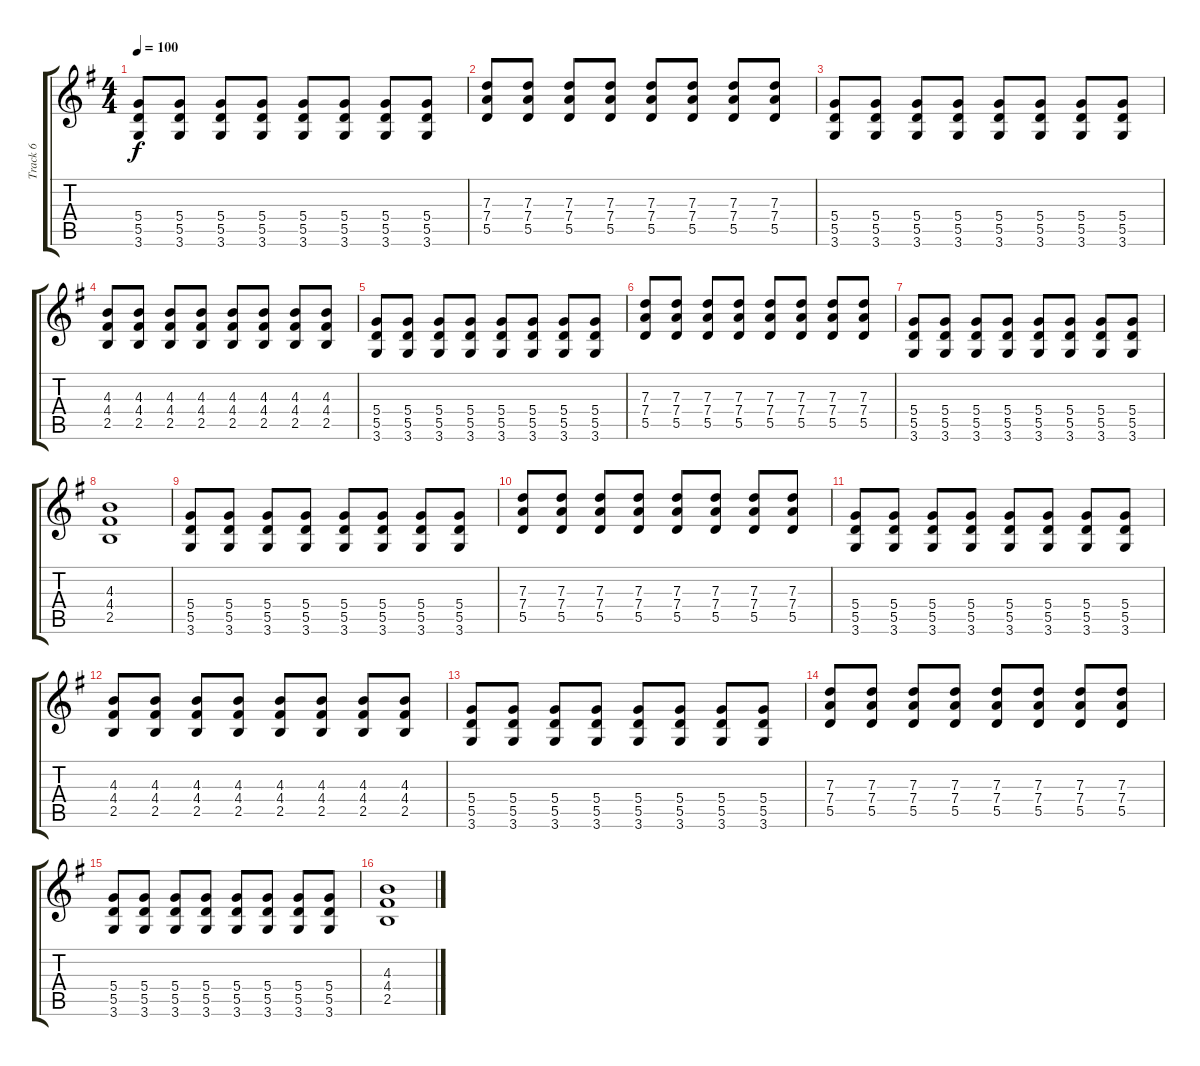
\track ("Track 6" "Track 6") {instrument overdrivenguitar}
\staff {score tabs}
\tuning (E4 B3 G3 D3 A2 E2) {hide}
\ts (4 4)
\tempo 100
\clef g2
\ks g
(5.4 5.5 3.6).8{dy f} (5.4 5.5 3.6).8 (5.4 5.5 3.6).8 (5.4 5.5 3.6).8 (5.4 5.5 3.6).8 (5.4 5.5 3.6).8 (5.4 5.5 3.6).8 (5.4 5.5 3.6).8 |
(7.3 7.4 5.5).8 (7.3 7.4 5.5).8 (7.3 7.4 5.5).8 (7.3 7.4 5.5).8 (7.3 7.4 5.5).8 (7.3 7.4 5.5).8 (7.3 7.4 5.5).8 (7.3 7.4 5.5).8 |
(5.4 5.5 3.6).8 (5.4 5.5 3.6).8 (5.4 5.5 3.6).8 (5.4 5.5 3.6).8 (5.4 5.5 3.6).8 (5.4 5.5 3.6).8 (5.4 5.5 3.6).8 (5.4 5.5 3.6).8 |
(4.3 4.4 2.5).8 (4.3 4.4 2.5).8 (4.3 4.4 2.5).8 (4.3 4.4 2.5).8 (4.3 4.4 2.5).8 (4.3 4.4 2.5).8 (4.3 4.4 2.5).8 (4.3 4.4 2.5).8 |
(5.4 5.5 3.6).8 (5.4 5.5 3.6).8 (5.4 5.5 3.6).8 (5.4 5.5 3.6).8 (5.4 5.5 3.6).8 (5.4 5.5 3.6).8 (5.4 5.5 3.6).8 (5.4 5.5 3.6).8 |
(7.3 7.4 5.5).8 (7.3 7.4 5.5).8 (7.3 7.4 5.5).8 (7.3 7.4 5.5).8 (7.3 7.4 5.5).8 (7.3 7.4 5.5).8 (7.3 7.4 5.5).8 (7.3 7.4 5.5).8 |
(5.4 5.5 3.6).8 (5.4 5.5 3.6).8 (5.4 5.5 3.6).8 (5.4 5.5 3.6).8 (5.4 5.5 3.6).8 (5.4 5.5 3.6).8 (5.4 5.5 3.6).8 (5.4 5.5 3.6).8 |
(4.3 4.4 2.5).1 |
(5.4 5.5 3.6).8 (5.4 5.5 3.6).8 (5.4 5.5 3.6).8 (5.4 5.5 3.6).8 (5.4 5.5 3.6).8 (5.4 5.5 3.6).8 (5.4 5.5 3.6).8 (5.4 5.5 3.6).8 |
(7.3 7.4 5.5).8 (7.3 7.4 5.5).8 (7.3 7.4 5.5).8 (7.3 7.4 5.5).8 (7.3 7.4 5.5).8 (7.3 7.4 5.5).8 (7.3 7.4 5.5).8 (7.3 7.4 5.5).8 |
(5.4 5.5 3.6).8 (5.4 5.5 3.6).8 (5.4 5.5 3.6).8 (5.4 5.5 3.6).8 (5.4 5.5 3.6).8 (5.4 5.5 3.6).8 (5.4 5.5 3.6).8 (5.4 5.5 3.6).8 |
(4.3 4.4 2.5).8 (4.3 4.4 2.5).8 (4.3 4.4 2.5).8 (4.3 4.4 2.5).8 (4.3 4.4 2.5).8 (4.3 4.4 2.5).8 (4.3 4.4 2.5).8 (4.3 4.4 2.5).8 |
(5.4 5.5 3.6).8 (5.4 5.5 3.6).8 (5.4 5.5 3.6).8 (5.4 5.5 3.6).8 (5.4 5.5 3.6).8 (5.4 5.5 3.6).8 (5.4 5.5 3.6).8 (5.4 5.5 3.6).8 |
(7.3 7.4 5.5).8 (7.3 7.4 5.5).8 (7.3 7.4 5.5).8 (7.3 7.4 5.5).8 (7.3 7.4 5.5).8 (7.3 7.4 5.5).8 (7.3 7.4 5.5).8 (7.3 7.4 5.5).8 |
(5.4 5.5 3.6).8 (5.4 5.5 3.6).8 (5.4 5.5 3.6).8 (5.4 5.5 3.6).8 (5.4 5.5 3.6).8 (5.4 5.5 3.6).8 (5.4 5.5 3.6).8 (5.4 5.5 3.6).8 |
(4.3 4.4 2.5).1
